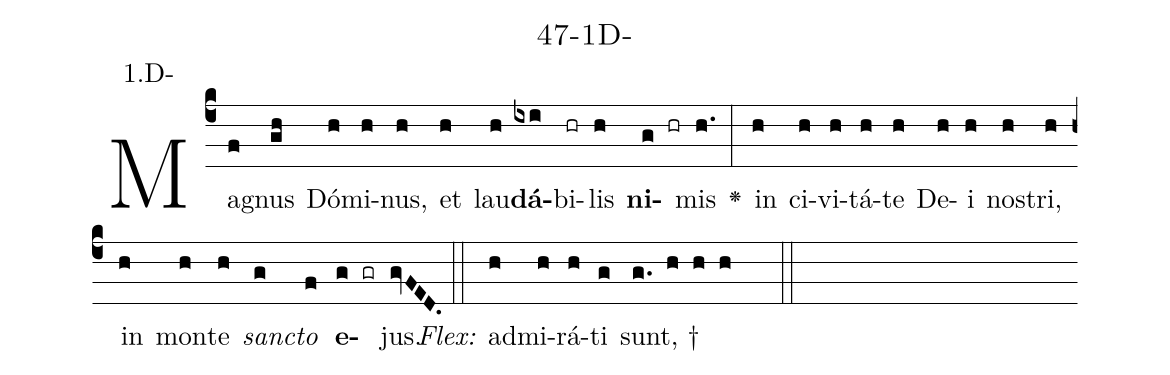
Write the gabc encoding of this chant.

name: 47-1D-;
annotation: 1.D-;
%%
(c4)Ma(f)gnus(gh) Dó(h)mi(h)nus,(h) et(h) lau(h)<b>dá</b>(ixi)bi(hr)lis(h) <b>ni</b>(g hr)mis(h.) <v>\greheightstar</v>(:) in(h) ci(h)vi(h)tá(h)te(h) De(h)i(h) nos(h)tri,(h) in(h) mon(h)te(h) <i>sanc</i>(g)<i>to</i>(f) <b>e</b>(g gr)jus.(gvFED.) (::)
<i>Flex:</i>()  ad(h)mi(h)rá(h)ti(g) sunt, †(g. h h h  ::)

%E(h) u(h) o(g) u(f) a(g) e.(gvFED.) (::)
